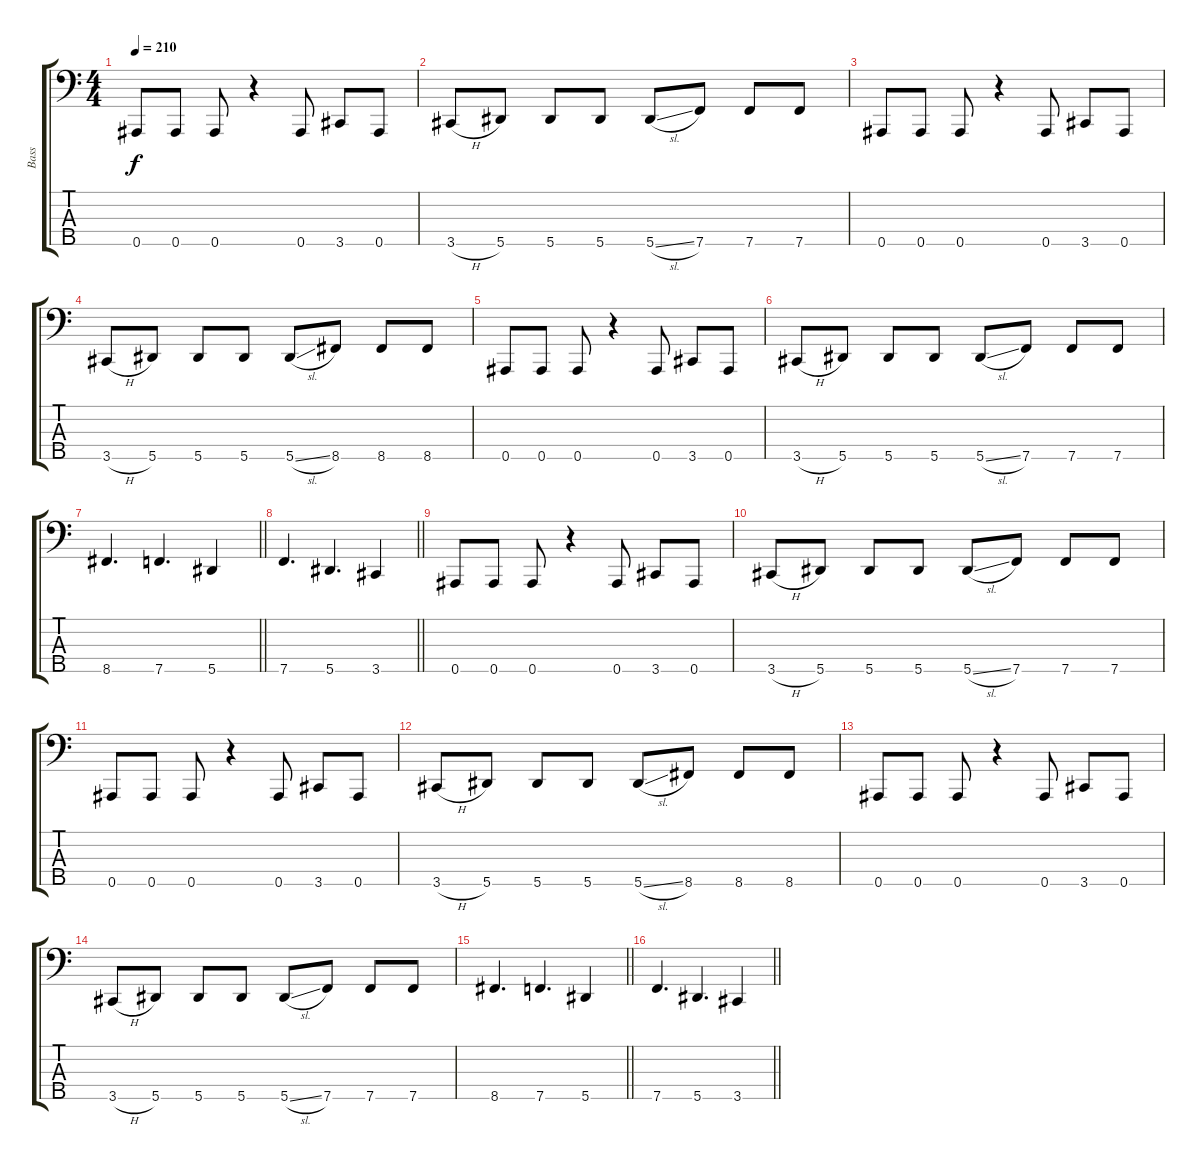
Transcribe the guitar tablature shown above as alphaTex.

\track ("Bass" "Bass") {instrument electricbassfinger}
\staff {score tabs}
\tuning (Gb2 Db2 Ab1 Eb1 Bb0) {hide}
\ts (4 4)
\tempo 210
\clef f4
\ks c
0.5.8{dy f} 0.5.8 0.5.8 r.4 0.5.8 3.5.8 0.5.8 |
3.5{h}.8 5.5.8 5.5.8 5.5.8 5.5{sl}.8 7.5.8 7.5.8 7.5.8 |
0.5.8 0.5.8 0.5.8 r.4 0.5.8 3.5.8 0.5.8 |
3.5{h}.8 5.5.8 5.5.8 5.5.8 5.5{sl}.8 8.5.8 8.5.8 8.5.8 |
0.5.8 0.5.8 0.5.8 r.4 0.5.8 3.5.8 0.5.8 |
3.5{h}.8 5.5.8 5.5.8 5.5.8 5.5{sl}.8 7.5.8 7.5.8 7.5.8 |
\barLineRight lightlight
8.5.4{d} 7.5.4{d} 5.5.4 |
\barLineRight lightlight
7.5.4{d} 5.5.4{d} 3.5.4 |
0.5.8 0.5.8 0.5.8 r.4 0.5.8 3.5.8 0.5.8 |
3.5{h}.8 5.5.8 5.5.8 5.5.8 5.5{sl}.8 7.5.8 7.5.8 7.5.8 |
0.5.8 0.5.8 0.5.8 r.4 0.5.8 3.5.8 0.5.8 |
3.5{h}.8 5.5.8 5.5.8 5.5.8 5.5{sl}.8 8.5.8 8.5.8 8.5.8 |
0.5.8 0.5.8 0.5.8 r.4 0.5.8 3.5.8 0.5.8 |
3.5{h}.8 5.5.8 5.5.8 5.5.8 5.5{sl}.8 7.5.8 7.5.8 7.5.8 |
\barLineRight lightlight
8.5.4{d} 7.5.4{d} 5.5.4 |
\barLineRight lightlight
7.5.4{d} 5.5.4{d} 3.5.4
